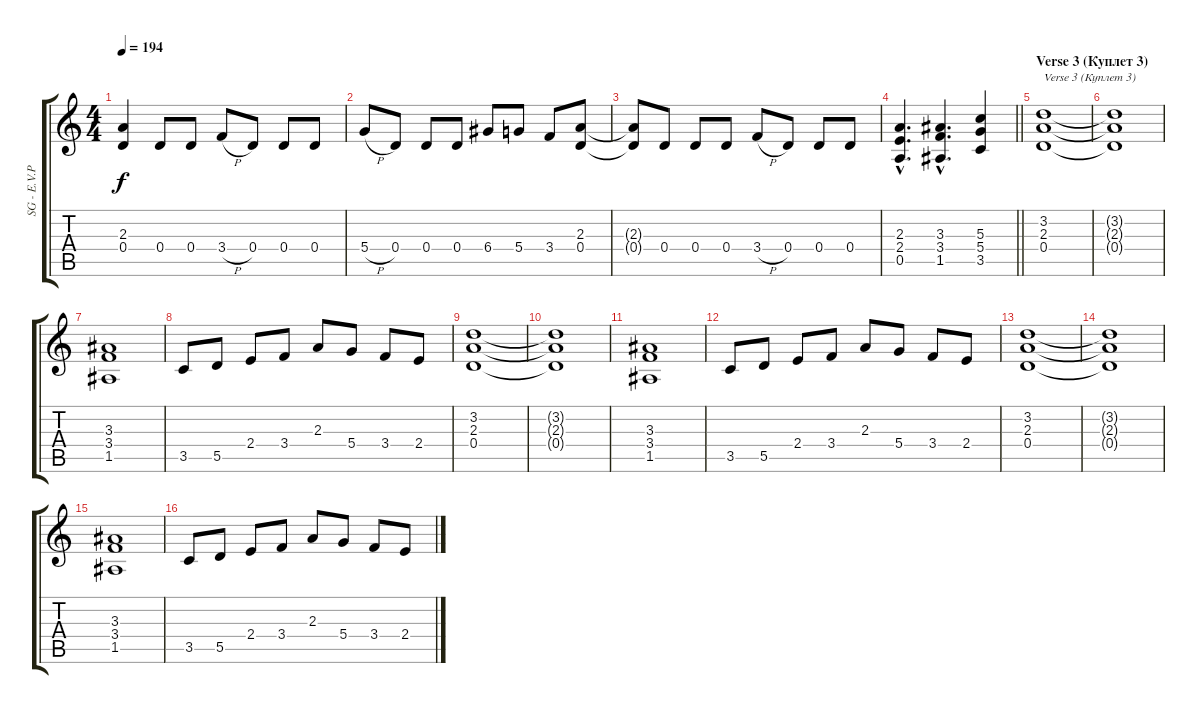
\track ("SG - E.V.Pochtaryev" "SG - E.V.P") {instrument overdrivenguitar}
\staff {score tabs}
\tuning (E4 B3 G3 D3 A2 E2) {hide}
\ts (4 4)
\tempo 194
\clef g2
\ks c
(2.3 0.4).4{dy f} 0.4.8 0.4.8 3.4{h}.8 0.4.8 0.4.8 0.4.8 |
5.4{h}.8 0.4.8 0.4.8 0.4.8 6.4.8 5.4.8 3.4.8 (2.3 0.4).8 |
(2.3{t} 0.4{t}).8 0.4.8 0.4.8 0.4.8 3.4{h}.8 0.4.8 0.4.8 0.4.8 |
\barLineRight lightlight
(2.3{hac} 2.4{hac} 0.5{hac}).4{d} (3.3{hac} 3.4{hac} 1.5{hac}).4{d} (5.3 5.4 3.5).4 |
\section ("" "Verse 3 (Куплет 3)")
(3.2 2.3 0.4).1{txt "Verse 3 (Куплет 3)"} |
(3.2{t} 2.3{t} 0.4{t}).1 |
(3.3 3.4 1.5).1 |
3.5.8 5.5.8 2.4.8 3.4.8 2.3.8 5.4.8 3.4.8 2.4.8 |
(3.2 2.3 0.4).1 |
(3.2{t} 2.3{t} 0.4{t}).1 |
(3.3 3.4 1.5).1 |
3.5.8 5.5.8 2.4.8 3.4.8 2.3.8 5.4.8 3.4.8 2.4.8 |
(3.2 2.3 0.4).1 |
(3.2{t} 2.3{t} 0.4{t}).1 |
(3.3 3.4 1.5).1 |
3.5.8 5.5.8 2.4.8 3.4.8 2.3.8 5.4.8 3.4.8 2.4.8
